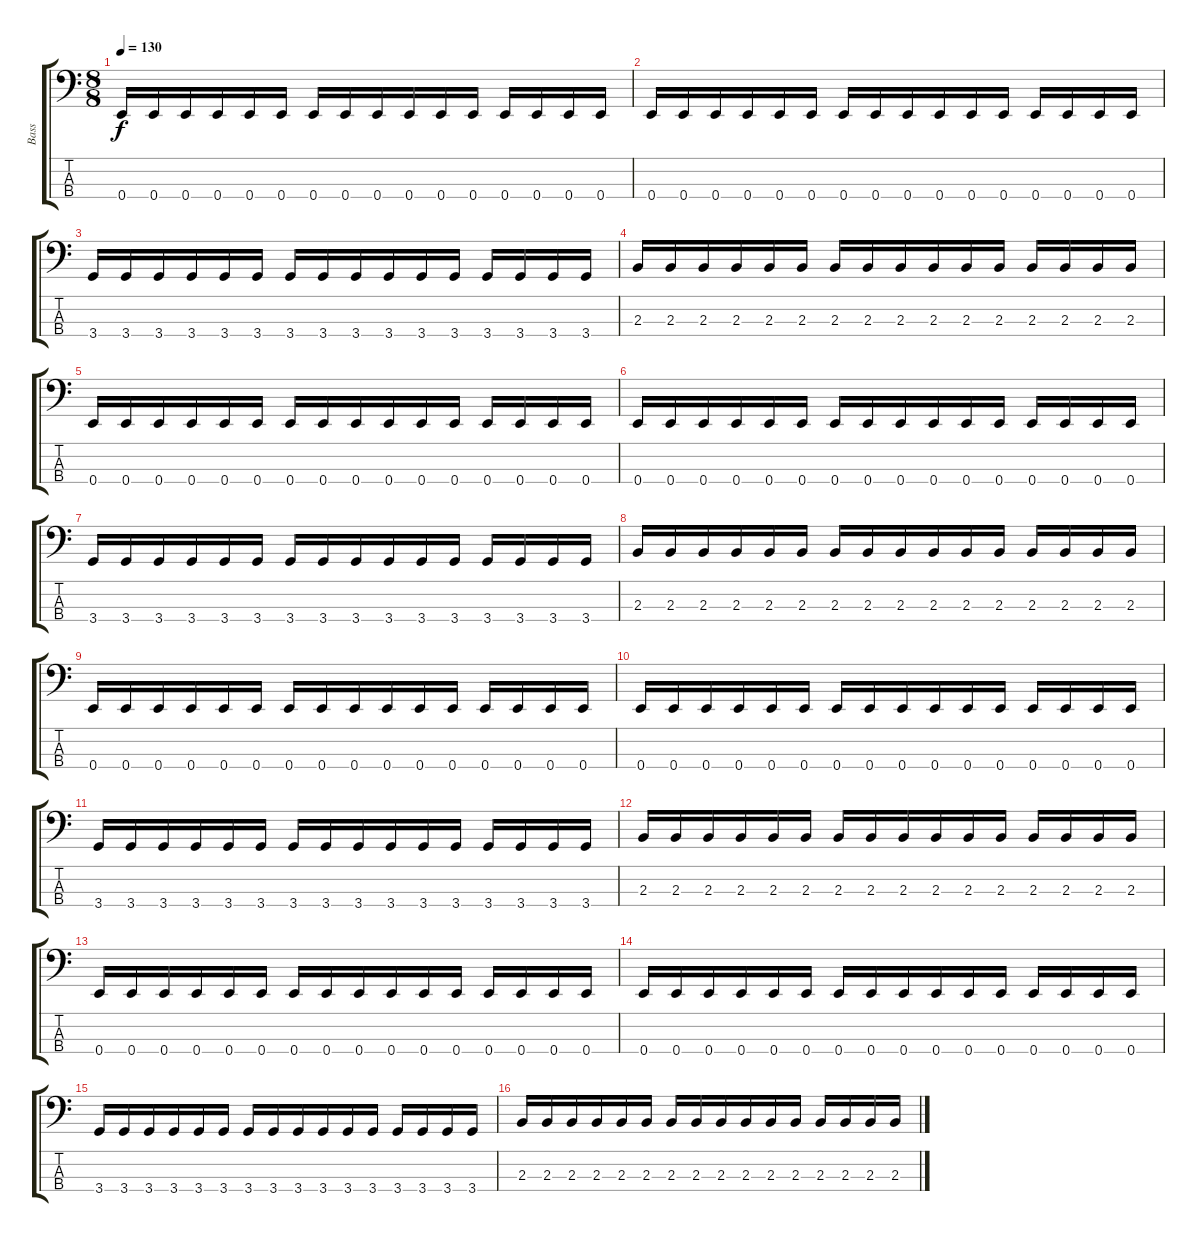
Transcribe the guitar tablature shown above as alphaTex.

\track ("Bass" "Bass") {instrument electricbasspick}
\staff {score tabs}
\tuning (G2 D2 A1 E1) {hide}
\ts (8 8)
\tempo 130
\clef f4
\ks c
0.4.16{dy f instrument electricbasspick} 0.4.16 0.4.16 0.4.16 0.4.16 0.4.16 0.4.16 0.4.16 0.4.16 0.4.16 0.4.16 0.4.16 0.4.16 0.4.16 0.4.16 0.4.16 |
0.4.16 0.4.16 0.4.16 0.4.16 0.4.16 0.4.16 0.4.16 0.4.16 0.4.16 0.4.16 0.4.16 0.4.16 0.4.16 0.4.16 0.4.16 0.4.16 |
3.4.16 3.4.16 3.4.16 3.4.16 3.4.16 3.4.16 3.4.16 3.4.16 3.4.16 3.4.16 3.4.16 3.4.16 3.4.16 3.4.16 3.4.16 3.4.16 |
2.3.16 2.3.16 2.3.16 2.3.16 2.3.16 2.3.16 2.3.16 2.3.16 2.3.16 2.3.16 2.3.16 2.3.16 2.3.16 2.3.16 2.3.16 2.3.16 |
0.4.16 0.4.16 0.4.16 0.4.16 0.4.16 0.4.16 0.4.16 0.4.16 0.4.16 0.4.16 0.4.16 0.4.16 0.4.16 0.4.16 0.4.16 0.4.16 |
0.4.16 0.4.16 0.4.16 0.4.16 0.4.16 0.4.16 0.4.16 0.4.16 0.4.16 0.4.16 0.4.16 0.4.16 0.4.16 0.4.16 0.4.16 0.4.16 |
3.4.16 3.4.16 3.4.16 3.4.16 3.4.16 3.4.16 3.4.16 3.4.16 3.4.16 3.4.16 3.4.16 3.4.16 3.4.16 3.4.16 3.4.16 3.4.16 |
2.3.16 2.3.16 2.3.16 2.3.16 2.3.16 2.3.16 2.3.16 2.3.16 2.3.16 2.3.16 2.3.16 2.3.16 2.3.16 2.3.16 2.3.16 2.3.16 |
0.4.16 0.4.16 0.4.16 0.4.16 0.4.16 0.4.16 0.4.16 0.4.16 0.4.16 0.4.16 0.4.16 0.4.16 0.4.16 0.4.16 0.4.16 0.4.16 |
0.4.16 0.4.16 0.4.16 0.4.16 0.4.16 0.4.16 0.4.16 0.4.16 0.4.16 0.4.16 0.4.16 0.4.16 0.4.16 0.4.16 0.4.16 0.4.16 |
3.4.16 3.4.16 3.4.16 3.4.16 3.4.16 3.4.16 3.4.16 3.4.16 3.4.16 3.4.16 3.4.16 3.4.16 3.4.16 3.4.16 3.4.16 3.4.16 |
2.3.16 2.3.16 2.3.16 2.3.16 2.3.16 2.3.16 2.3.16 2.3.16 2.3.16 2.3.16 2.3.16 2.3.16 2.3.16 2.3.16 2.3.16 2.3.16 |
0.4.16 0.4.16 0.4.16 0.4.16 0.4.16 0.4.16 0.4.16 0.4.16 0.4.16 0.4.16 0.4.16 0.4.16 0.4.16 0.4.16 0.4.16 0.4.16 |
0.4.16 0.4.16 0.4.16 0.4.16 0.4.16 0.4.16 0.4.16 0.4.16 0.4.16 0.4.16 0.4.16 0.4.16 0.4.16 0.4.16 0.4.16 0.4.16 |
3.4.16 3.4.16 3.4.16 3.4.16 3.4.16 3.4.16 3.4.16 3.4.16 3.4.16 3.4.16 3.4.16 3.4.16 3.4.16 3.4.16 3.4.16 3.4.16 |
2.3.16 2.3.16 2.3.16 2.3.16 2.3.16 2.3.16 2.3.16 2.3.16 2.3.16 2.3.16 2.3.16 2.3.16 2.3.16 2.3.16 2.3.16 2.3.16
